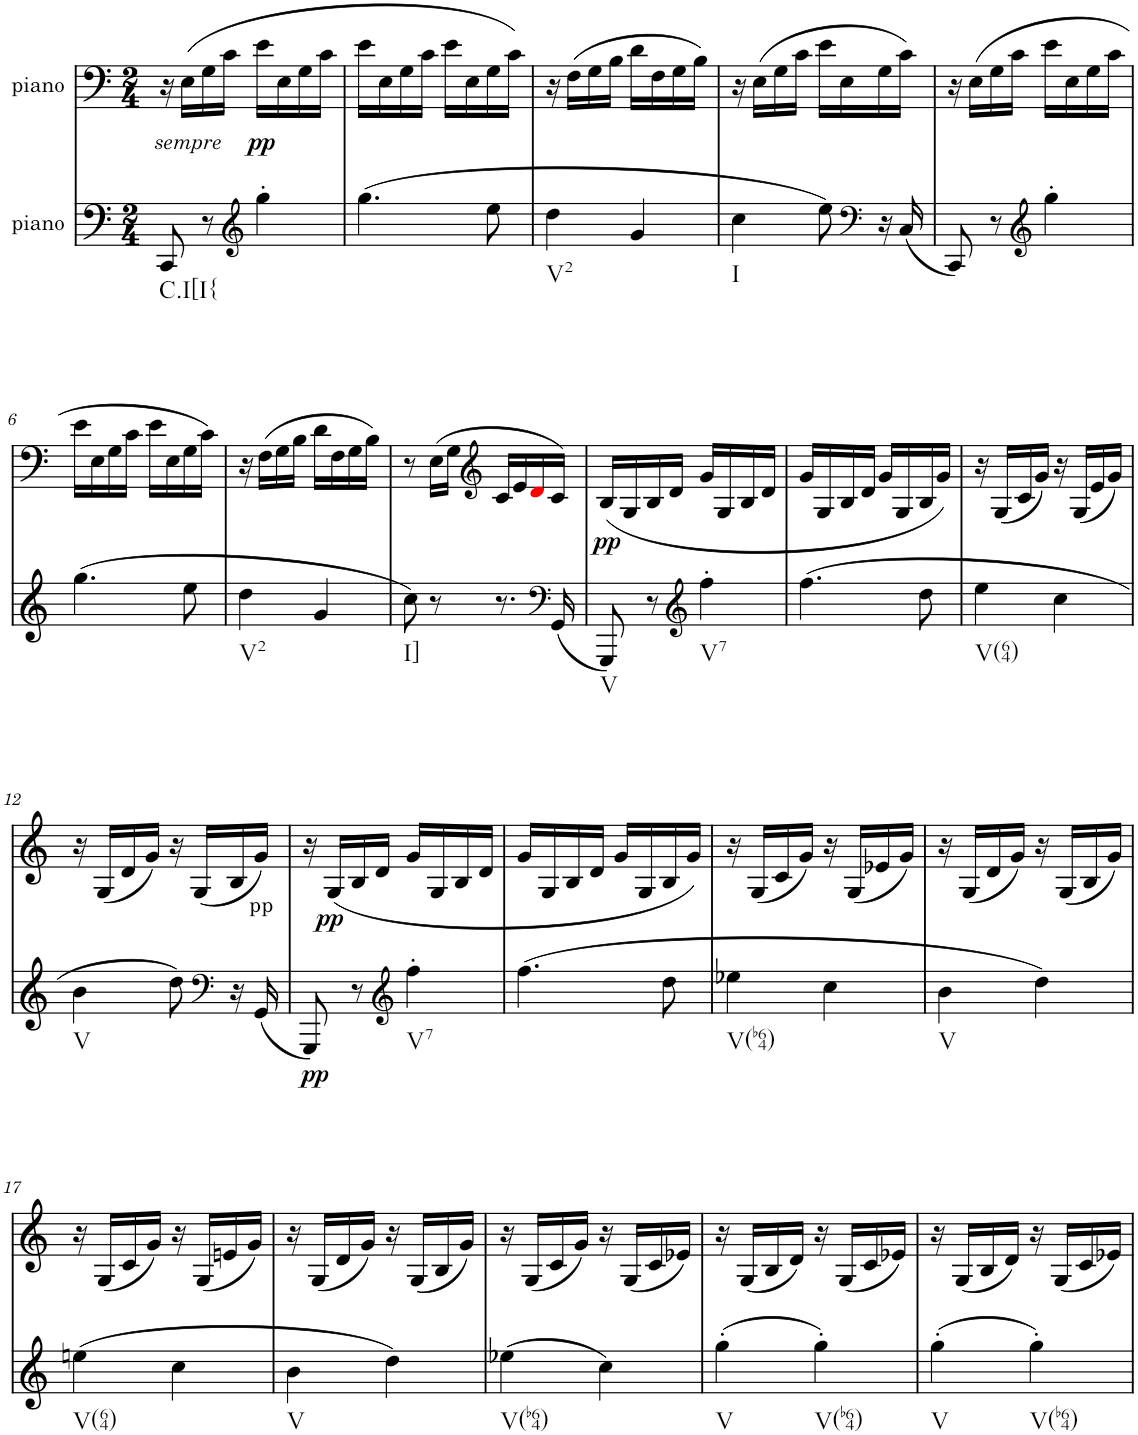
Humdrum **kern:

**kern	**dynam	**kern	**text	**dynam
*part2	*part2	*part1	*part1	*part1
*staff2	*staff2	*staff1	*staff1	*staff1
*I"piano	*	*I"piano	*	*
*I'Pno	*	*I'Pno	*	*
*clefF4	*	*clefF4	*	*
*k[]	*	*k[]	*	*
*M2/4	*	*M2/4	*	*
=1	=1	=1	=1	=1
!LO:TX:b:t=C.I[I{	!	!	!	!
8CC/	.	16r	.	.
!	!	!	!LO:LY:b	!LO:DY:b
.	.	(16E\LL	pp	other-dynamics
8r	.	16G\	.	.
.	.	16c\JJ	.	.
*clefG2	*	*	*	*
!	!	!	!	!LO:DY:b
4gg'\	.	16e\LL	.	pp
.	.	16E\	.	.
.	.	16G\	.	.
.	.	16c\JJ	.	.
=2	=2	=2	=2	=2
(4.gg\	.	16e\LL	.	.
.	.	16E\	.	.
.	.	16G\	.	.
.	.	16c\JJ	.	.
.	.	16e\LL	.	.
.	.	16E\	.	.
8ee\	.	16G\	.	.
.	.	16c\JJ)	.	.
=3	=3	=3	=3	=3
!LO:TX:b:t=V2	!	!	!	!
4dd\	.	16r	.	.
.	.	(16F\LL	.	.
.	.	16G\	.	.
.	.	16B\JJ	.	.
4g/	.	16d\LL	.	.
.	.	16F\	.	.
.	.	16G\	.	.
.	.	16B\JJ)	.	.
=4	=4	=4	=4	=4
!LO:TX:b:t=I	!	!	!	!
4cc\	.	16r	.	.
.	.	(16E\LL	.	.
.	.	16G\	.	.
.	.	16c\JJ	.	.
8ee\)	.	16e\LL	.	.
.	.	16E\	.	.
*clefF4	*	*	*	*
16r	.	16G\	.	.
(16C/	.	16c\JJ)	.	.
=5	=5	=5	=5	=5
8CC/)	.	16r	.	.
.	.	(16E\LL	.	.
8r	.	16G\	.	.
.	.	16c\JJ	.	.
*clefG2	*	*	*	*
4gg'\	.	16e\LL	.	.
.	.	16E\	.	.
.	.	16G\	.	.
.	.	16c\JJ	.	.
!!LO:LB:g=z
=6	=6	=6	=6	=6
(4.gg\	.	16e\LL	.	.
.	.	16E\	.	.
.	.	16G\	.	.
.	.	16c\JJ	.	.
.	.	16e\LL	.	.
.	.	16E\	.	.
8ee\	.	16G\	.	.
.	.	16c\JJ)	.	.
=7	=7	=7	=7	=7
!LO:TX:b:t=V2	!	!	!	!
4dd\	.	16r	.	.
.	.	(16F\LL	.	.
.	.	16G\	.	.
.	.	16B\JJ	.	.
4g/	.	16d\LL	.	.
.	.	16F\	.	.
.	.	16G\	.	.
.	.	16B\JJ)	.	.
=8	=8	=8	=8	=8
!LO:TX:b:t=I]	!	!	!	!
8cc\)	.	8r	.	.
8r	.	(16E\LL	.	.
.	.	16G\JJ	.	.
*	*	*clefG2	*	*
8.r	.	16c/LL	.	.
.	.	16e/	.	.
.	.	16di/	.	.
*clefF4	*	*	*	*
!	!	!	!LO:LY:b	!
(16GG/	.	16c/JJ)	pp	.
=9	=9	=9	=9	=9
!LO:TX:b:t=V	!	!	!	!
!	!	!	!	!LO:DY:b
8GGG/)	.	(16B/LL	.	pp
.	.	16G/	.	.
8r	.	16B/	.	.
.	.	16d/JJ	.	.
*clefG2	*	*	*	*
!LO:TX:b:t=V7	!	!	!	!
4ff'\	.	16g/LL	.	.
.	.	16G/	.	.
.	.	16B/	.	.
.	.	16d/JJ	.	.
=10	=10	=10	=10	=10
(4.ff\	.	16g/LL	.	.
.	.	16G/	.	.
.	.	16B/	.	.
.	.	16d/JJ	.	.
.	.	16g/LL	.	.
.	.	16G/	.	.
8dd\	.	16B/	.	.
.	.	16g/JJ)	.	.
=11	=11	=11	=11	=11
!LO:TX:b:t=V(64)	!	!	!	!
4ee\	.	16r	.	.
.	.	(16G/LL	.	.
.	.	16c/	.	.
.	.	16g/JJ)	.	.
4cc\	.	16r	.	.
.	.	(16G/LL	.	.
.	.	16e/	.	.
.	.	16g/JJ)	.	.
!!LO:LB:g=z
=12	=12	=12	=12	=12
!LO:TX:b:t=V	!	!	!	!
4b\	.	16r	.	.
.	.	(16G/LL	.	.
.	.	16d/	.	.
.	.	16g/JJ)	.	.
8dd\)	.	16r	.	.
.	.	(16G/LL	.	.
*clefF4	*	*	*	*
16r	.	16B/	.	.
!	!	!	!LO:LY:b	!
(16GG/	.	16g/JJ)	pp	.
=13	=13	=13	=13	=13
!	!LO:DY:b	!	!	!
8GGG/)	pp	16r	.	.
!	!	!	!LO:LY:b	!
.	.	(16G/LL	pp	.
!	!LO:DY:a	!	!	!
8r	pp	16B/	.	.
.	.	16d/JJ	.	.
*clefG2	*	*	*	*
!LO:TX:b:t=V7	!	!	!	!
4ff'\	.	16g/LL	.	.
.	.	16G/	.	.
.	.	16B/	.	.
.	.	16d/JJ	.	.
=14	=14	=14	=14	=14
(4.ff\	.	16g/LL	.	.
.	.	16G/	.	.
.	.	16B/	.	.
.	.	16d/JJ	.	.
.	.	16g/LL	.	.
.	.	16G/	.	.
8dd\	.	16B/	.	.
.	.	16g/JJ)	.	.
=15	=15	=15	=15	=15
!LO:TX:b:t=V(b64)	!	!	!	!
4ee-X\	.	16r	.	.
.	.	(16G/LL	.	.
.	.	16c/	.	.
.	.	16g/JJ)	.	.
4cc\	.	16r	.	.
.	.	(16G/LL	.	.
.	.	16e-X/	.	.
.	.	16g/JJ)	.	.
=16	=16	=16	=16	=16
!LO:TX:b:t=V	!	!	!	!
4b\	.	16r	.	.
.	.	(16G/LL	.	.
.	.	16d/	.	.
.	.	16g/JJ)	.	.
4dd\)	.	16r	.	.
.	.	(16G/LL	.	.
.	.	16B/	.	.
.	.	16g/JJ)	.	.
!!LO:LB:g=z
=17	=17	=17	=17	=17
!LO:TX:b:t=V(64)	!	!	!	!
(4een\	.	16r	.	.
.	.	(16G/LL	.	.
.	.	16c/	.	.
.	.	16g/JJ)	.	.
4cc\	.	16r	.	.
.	.	(16G/LL	.	.
.	.	16en/	.	.
.	.	16g/JJ)	.	.
=18	=18	=18	=18	=18
!LO:TX:b:t=V	!	!	!	!
4b\	.	16r	.	.
.	.	(16G/LL	.	.
.	.	16d/	.	.
.	.	16g/JJ)	.	.
4dd\)	.	16r	.	.
.	.	(16G/LL	.	.
.	.	16B/	.	.
.	.	16g/JJ)	.	.
=19	=19	=19	=19	=19
!LO:TX:b:t=V(b64)	!	!	!	!
(4ee-X\	.	16r	.	.
.	.	(16G/LL	.	.
.	.	16c/	.	.
.	.	16g/JJ)	.	.
4cc\)	.	16r	.	.
.	.	(16G/LL	.	.
.	.	16c/	.	.
.	.	16e-X/JJ)	.	.
=20	=20	=20	=20	=20
!LO:TX:b:t=V	!	!	!	!
(4gg'\	.	16r	.	.
.	.	(16G/LL	.	.
.	.	16B/	.	.
.	.	16d/JJ)	.	.
!LO:TX:b:t=V(b64)	!	!	!	!
4gg'\)	.	16r	.	.
.	.	(16G/LL	.	.
.	.	16c/	.	.
.	.	16e-X/JJ)	.	.
=21	=21	=21	=21	=21
!LO:TX:b:t=V	!	!	!	!
(4gg'\	.	16r	.	.
.	.	(16G/LL	.	.
.	.	16B/	.	.
.	.	16d/JJ)	.	.
!LO:TX:b:t=V(b64)	!	!	!	!
4gg'\)	.	16r	.	.
.	.	(16G/LL	.	.
.	.	16c/	.	.
.	.	16e-X/JJ)	.	.
=	=	=	=	=
*-	*-	*-	*-	*-
